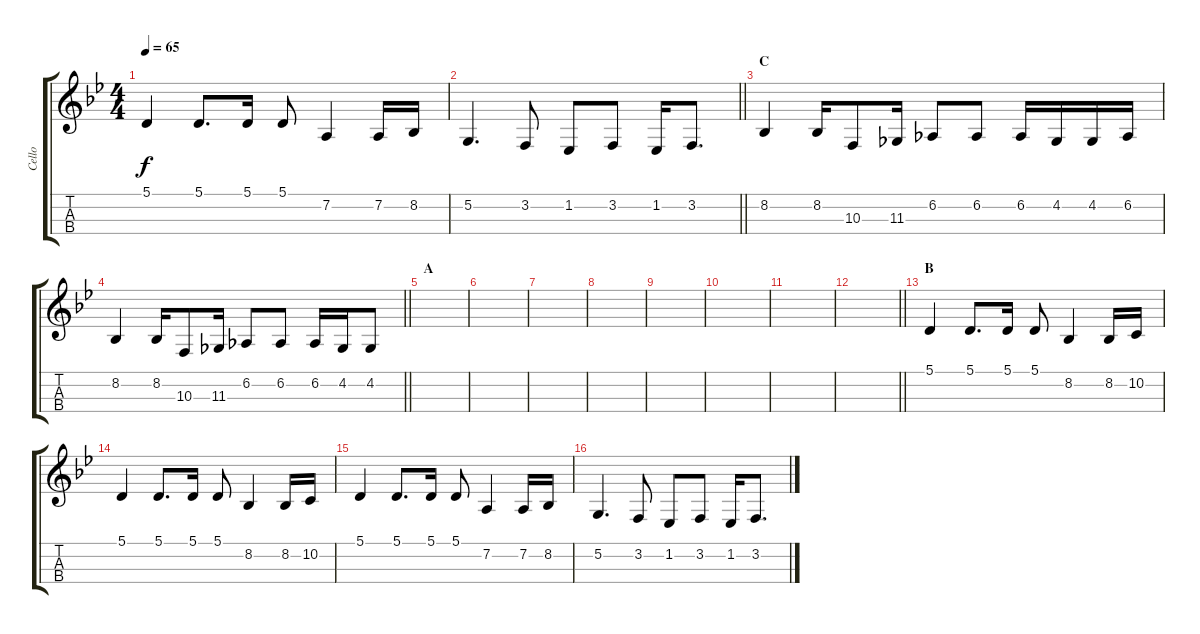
\track ("Cello" "Cello") {instrument cello}
\staff {score tabs}
\tuning (A3 D3 G2 C2) {hide}
\ts (4 4)
\tempo 65
\clef g2
\ks bb
5.1.4{dy f} 5.1.8{d} 5.1.16 5.1.8 7.2.4 7.2.16 8.2.16 |
\barLineRight lightlight
5.2.4{d} 3.2.8 1.2.8 3.2.8 1.2.16 3.2.8{d} |
\section ("" "C")
8.2.4 8.2.16 10.3.8 11.3.16 6.2.8 6.2.8 6.2.16 4.2.16 4.2.16 6.2.16 |
\barLineRight lightlight
8.2.4 8.2.16 10.3.8 11.3.16 6.2.8 6.2.8 6.2.16 4.2.16 4.2.8 |
\section ("" "A")
|
|
|
|
|
|
|
\barLineRight lightlight
|
\section ("" "B")
5.1.4 5.1.8{d} 5.1.16 5.1.8 8.2.4 8.2.16 10.2.16 |
5.1.4 5.1.8{d} 5.1.16 5.1.8 8.2.4 8.2.16 10.2.16 |
5.1.4 5.1.8{d} 5.1.16 5.1.8 7.2.4 7.2.16 8.2.16 |
5.2.4{d} 3.2.8 1.2.8 3.2.8 1.2.16 3.2.8{d}
